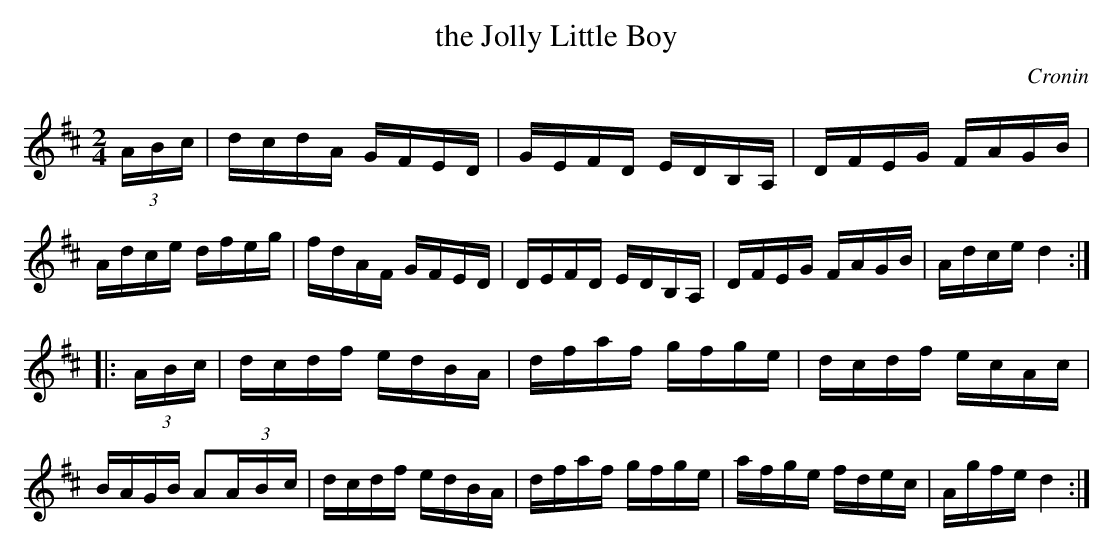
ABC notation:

X:1
T: the Jolly Little Boy
O: Cronin
M: 2/4
L: 1/16
K: D
(3A-B-c |\
dcdA GFED | GEFD EDB,A, | DFEG FAGB | Adce dfeg |\
fdAF GFED | DEFD EDB,A, | DFEG FAGB | Adce d4 :|
|: (3A-B-c |\
dcdf edBA | dfaf gfge | dcdf ecAc | BAGB A2(3A-B-c |\
dcdf edBA | dfaf gfge | afge fdec | Agfe d4 :|
